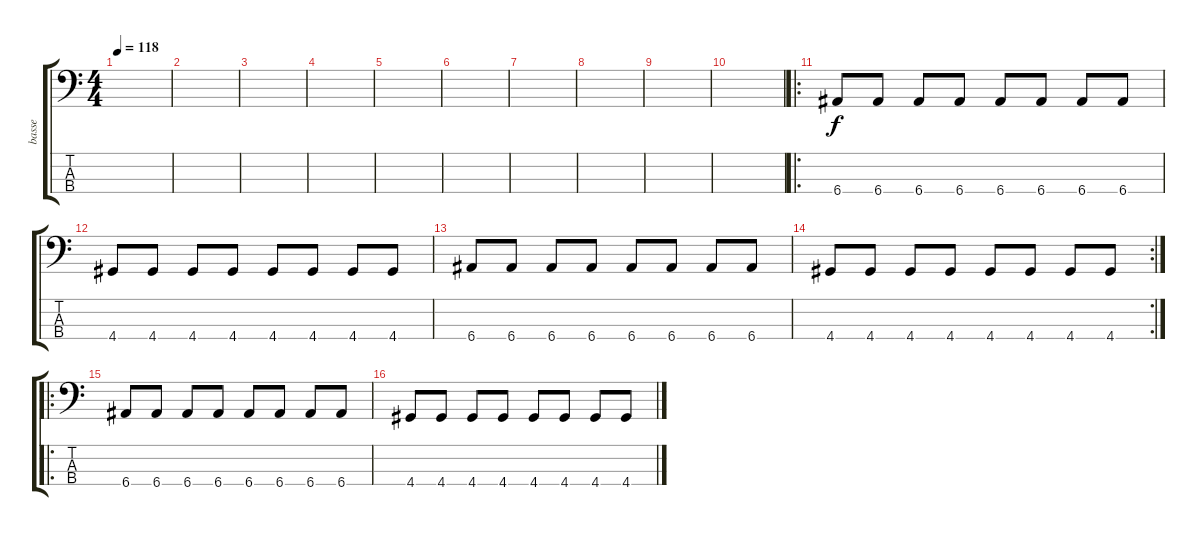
\track ("basse" "basse") {instrument electricbassfinger}
\staff {score tabs}
\tuning (G2 D2 A1 E1) {hide}
\ts (4 4)
\tempo 118
\clef f4
\ks c
|
|
|
|
|
|
|
|
|
|
\ro
6.4.8 6.4.8 6.4.8 6.4.8 6.4.8 6.4.8 6.4.8 6.4.8 |
4.4.8 4.4.8 4.4.8 4.4.8 4.4.8 4.4.8 4.4.8 4.4.8 |
6.4.8 6.4.8 6.4.8 6.4.8 6.4.8 6.4.8 6.4.8 6.4.8 |
\rc 2
4.4.8 4.4.8 4.4.8 4.4.8 4.4.8 4.4.8 4.4.8 4.4.8 |
\ro
6.4.8 6.4.8 6.4.8 6.4.8 6.4.8 6.4.8 6.4.8 6.4.8 |
4.4.8 4.4.8 4.4.8 4.4.8 4.4.8 4.4.8 4.4.8 4.4.8
